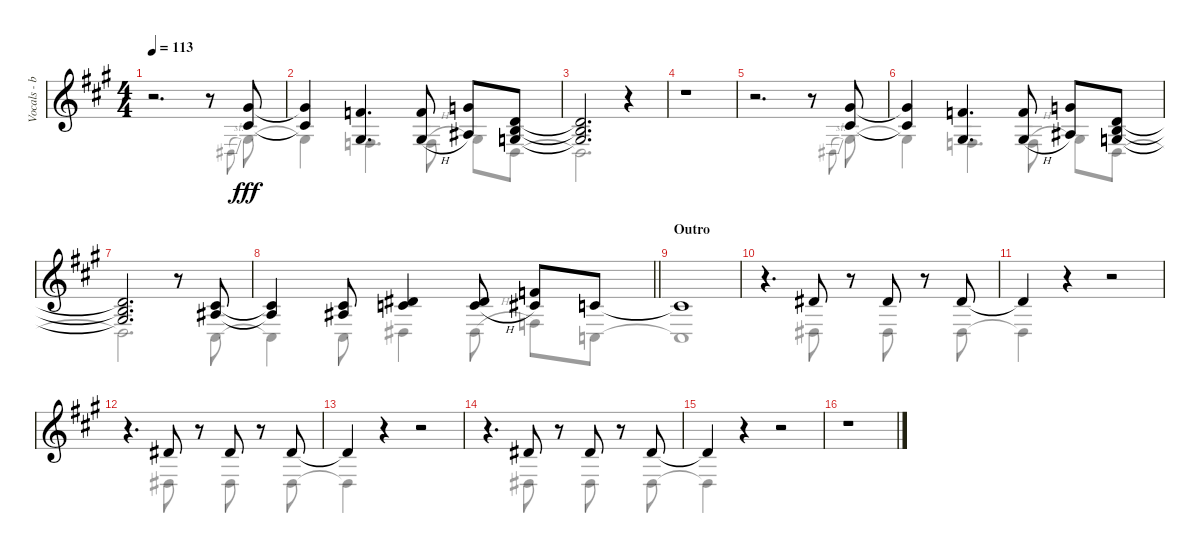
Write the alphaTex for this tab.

\track ("Vocals - backup" "Vocals - b") {instrument trumpet}
\staff {score}
\tuning (Eb4 Bb3 Gb3 Db3 Ab2 Eb2) {hide}
\voice
\ts (4 4)
\tempo 113
\clef g2
\ks f#minor
r.2{d dy fff} r.8 (10.2 12.4).8 |
(10.2{t} 12.4{t}).4 (7.2 7.4).4{d} (7.2{h} 7.4{h}).8 (9.2 9.4).8 (4.2 5.3 6.4).8 |
(4.2{t} 5.3{t} 6.4{t}).2{d} r.4 |
r.1 |
r.2{d} r.8 (10.2 12.4).8 |
(10.2{t} 12.4{t}).4 (7.2 7.4).4{d} (7.2{h} 7.4{h}).8 (9.2 9.4).8 (4.2 5.3 6.4).8 |
(4.2{t} 5.3{t} 6.4{t}).2{d} r.8 (3.2 4.3).8 |
\barLineRight lightlight
(3.2{t} 4.3{t}).4 (3.2 4.3).8 (5.2 6.3).4 (5.2{h} 6.3{h}).8 (7.2 7.3).8 6.3.8 |
\section ("" "Outro")
6.3{t}.1 |
r.4{d} 9.3.8 r.8 9.3.8 r.8 9.3.8 |
9.3{t}.4 r.4 r.2 |
r.4{d} 9.3.8 r.8 9.3.8 r.8 9.3.8 |
9.3{t}.4 r.4 r.2 |
r.4{d} 9.3.8 r.8 9.3.8 r.8 9.3.8 |
9.3{t}.4 r.4 r.2 |
r.1
\voice
\clef g2
\ottava regular
\simile none
\ks f#minor
r.2{d dy fff} r.8 7.5{sl}.8{gr onbeat} 12.5.8 |
12.5{t}.4 9.5.4{d} 9.5{h}.8 11.5.8 6.5.8 |
6.5{t}.2{d} r.4 |
|
r.2{d} r.8 7.5{sl}.8{gr onbeat} 12.5.8 |
12.5{t}.4 9.5.4{d} 9.5{h}.8 11.5.8 6.5.8 |
6.5{t}.2{d} r.8 5.5.8 |
\barLineRight lightlight
5.5{t}.4 5.5.8 7.5.4 7.5{h}.8 9.5.8 4.5.8 |
4.5{t}.1 |
r.4{d} 7.5.8 r.8 7.5.8 r.8 7.5.8 |
7.5{t}.4 r.4 r.2 |
r.4{d} 7.5.8 r.8 7.5.8 r.8 7.5.8 |
7.5{t}.4 r.4 r.2 |
r.4{d} 7.5.8 r.8 7.5.8 r.8 7.5.8 |
7.5{t}.4 r.4 r.2 |
